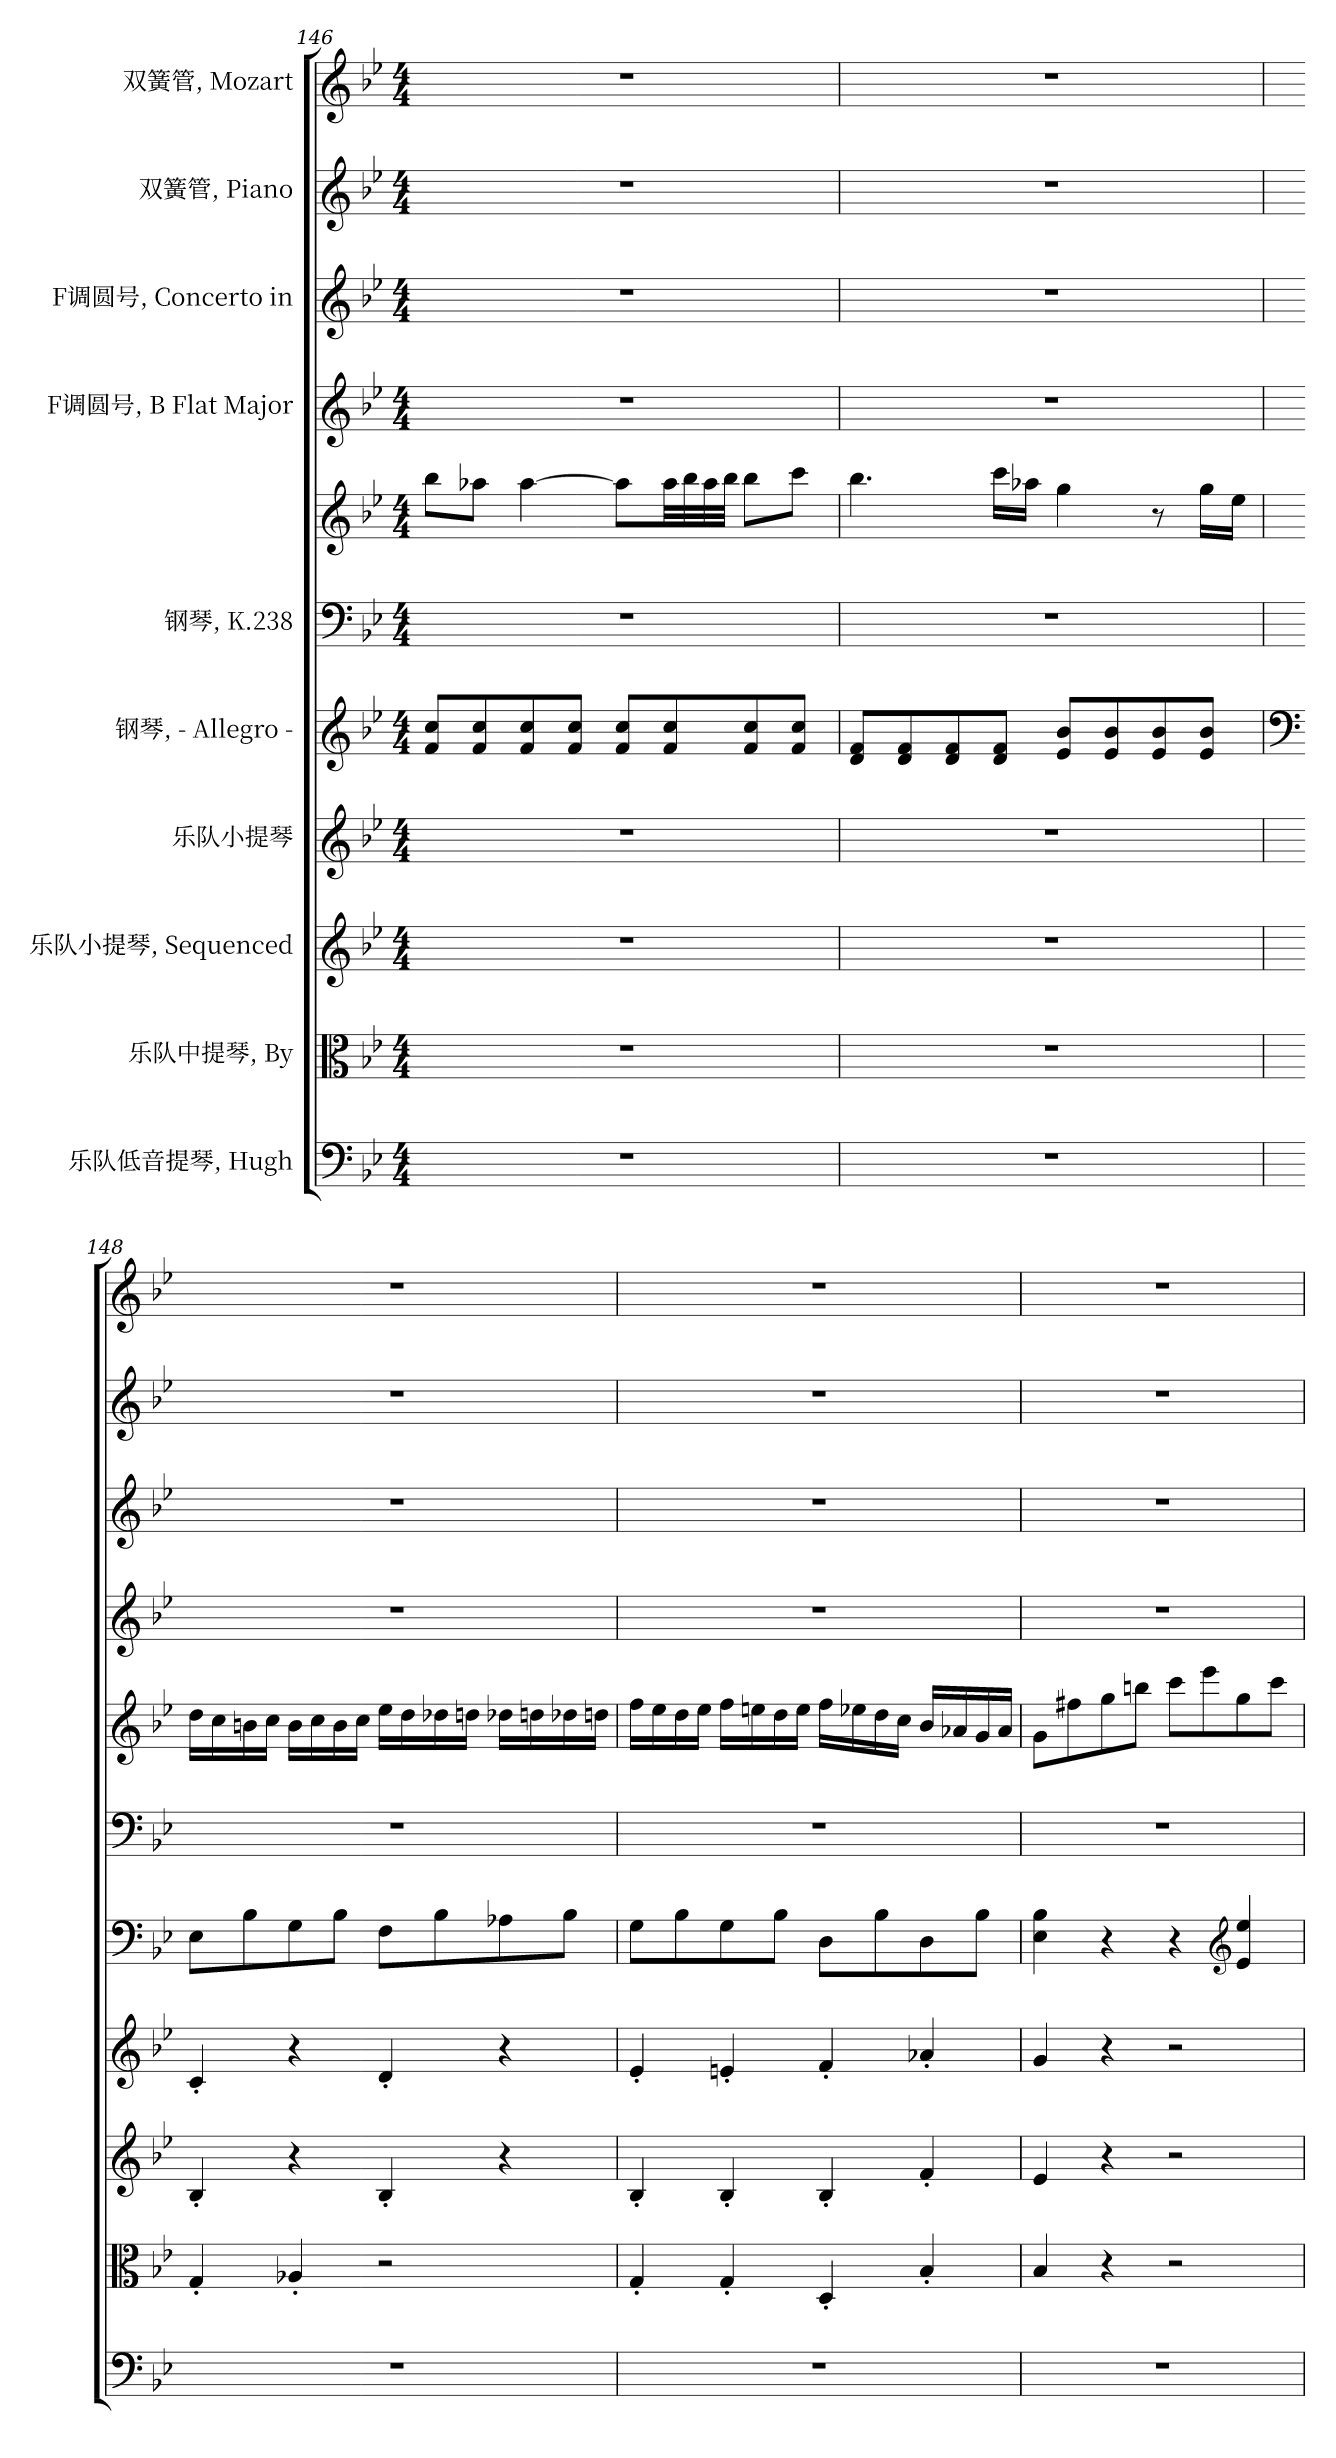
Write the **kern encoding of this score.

**kern	**kern	**kern	**kern	**kern	**kern	**kern	**kern	**kern	**kern	**kern
*part10	*part9	*part8	*part7	*part6	*part5	*part5	*part4	*part3	*part2	*part1
*staff11	*staff10	*staff9	*staff8	*staff7	*staff6	*staff5	*staff4	*staff3	*staff2	*staff1
*I"乐队低音提琴, Hugh	*I"乐队中提琴,   By	*I"乐队小提琴, Sequenced	*I"乐队小提琴	*I"钢琴,   -  Allegro -	*I"钢琴, K.238	*	*I"F调圆号, B Flat Major	*I"F调圆号, Concerto in	*I"双簧管, Piano	*I"双簧管, Mozart
*clefF4	*clefC3	*clefG2	*clefG2	*clefG2	*clefF4	*clefG2	*clefG2	*clefG2	*clefG2	*clefG2
*ITrd7c12	*	*	*	*	*	*	*ITrd4c7	*ITrd4c7	*	*
*k[b-e-]	*k[b-e-]	*k[b-e-]	*k[b-e-]	*k[b-e-]	*k[b-e-]	*k[b-e-]	*k[b-e-a-]	*k[b-e-a-]	*k[b-e-]	*k[b-e-]
*M4/4	*M4/4	*M4/4	*M4/4	*M4/4	*M4/4	*M4/4	*M4/4	*M4/4	*M4/4	*M4/4
=146	=146	=146	=146	=146	=146	=146	=146	=146	=146	=146
1r	1r	1r	1r	8f/ 8cc/L	1r	8bb-\L	1r	1r	1r	1r
.	.	.	.	8f/ 8cc/	.	8aa-X\J	.	.	.	.
.	.	.	.	8f/ 8cc/	.	[4aa-\	.	.	.	.
.	.	.	.	8f/ 8cc/J	.	.	.	.	.	.
.	.	.	.	8f/ 8cc/L	.	8aa-\L]	.	.	.	.
.	.	.	.	8f/ 8cc/	.	32aa-\LL	.	.	.	.
.	.	.	.	.	.	32bb-\	.	.	.	.
.	.	.	.	.	.	32aa-\	.	.	.	.
.	.	.	.	.	.	32bb-\JJJ	.	.	.	.
.	.	.	.	8f/ 8cc/	.	8bb-\L	.	.	.	.
.	.	.	.	8f/ 8cc/J	.	8ccc\J	.	.	.	.
!!LO:PB:g=z
=147	=147	=147	=147	=147	=147	=147	=147	=147	=147	=147
1r	1r	1r	1r	8d/ 8f/L	1r	4.bb-\	1r	1r	1r	1r
.	.	.	.	8d/ 8f/	.	.	.	.	.	.
.	.	.	.	8d/ 8f/	.	.	.	.	.	.
.	.	.	.	8d/ 8f/J	.	16ccc\LL	.	.	.	.
.	.	.	.	.	.	16aa-X\JJ	.	.	.	.
.	.	.	.	8e-/ 8b-/L	.	4gg\	.	.	.	.
.	.	.	.	8e-/ 8b-/	.	.	.	.	.	.
.	.	.	.	8e-/ 8b-/	.	8r	.	.	.	.
.	.	.	.	8e-/ 8b-/J	.	16gg\LL	.	.	.	.
.	.	.	.	.	.	16ee-\JJ	.	.	.	.
=148	=148	=148	=148	=148	=148	=148	=148	=148	=148	=148
*	*	*	*	*clefF4	*	*	*	*	*	*
1r	4G'/	4B-'/	4c'/	8E-\L	1r	16dd\LL	1r	1r	1r	1r
.	.	.	.	.	.	16cc\	.	.	.	.
.	.	.	.	8B-\	.	16bn\	.	.	.	.
.	.	.	.	.	.	16cc\JJ	.	.	.	.
.	4A-X'/	4r	4r	8G\	.	16b\LL	.	.	.	.
.	.	.	.	.	.	16cc\	.	.	.	.
.	.	.	.	8B-\J	.	16b\	.	.	.	.
.	.	.	.	.	.	16cc\JJ	.	.	.	.
.	2r	4B-'/	4d'/	8F\L	.	16ee-\LL	.	.	.	.
.	.	.	.	.	.	16dd\	.	.	.	.
.	.	.	.	8B-\	.	16dd-X\	.	.	.	.
.	.	.	.	.	.	16ddn\JJ	.	.	.	.
.	.	4r	4r	8A-X\	.	16dd-X\LL	.	.	.	.
.	.	.	.	.	.	16ddn\	.	.	.	.
.	.	.	.	8B-\J	.	16dd-X\	.	.	.	.
.	.	.	.	.	.	16ddn\JJ	.	.	.	.
!!LO:PB:g=z
=149	=149	=149	=149	=149	=149	=149	=149	=149	=149	=149
1r	4G'/	4B-'/	4e-'/	8G\L	1r	16ff\LL	1r	1r	1r	1r
.	.	.	.	.	.	16ee-\	.	.	.	.
.	.	.	.	8B-\	.	16dd\	.	.	.	.
.	.	.	.	.	.	16ee-\JJ	.	.	.	.
.	4G'/	4B-'/	4en'/	8G\	.	16ff\LL	.	.	.	.
.	.	.	.	.	.	16een\	.	.	.	.
.	.	.	.	8B-\J	.	16dd\	.	.	.	.
.	.	.	.	.	.	16ee\JJ	.	.	.	.
.	4D'/	4B-'/	4f'/	8D\L	.	16ff\LL	.	.	.	.
.	.	.	.	.	.	16ee-X\	.	.	.	.
.	.	.	.	8B-\	.	16dd\	.	.	.	.
.	.	.	.	.	.	16cc\JJ	.	.	.	.
.	4B-'/	4f'/	4a-X'/	8D\	.	16b-/LL	.	.	.	.
.	.	.	.	.	.	16a-X/	.	.	.	.
.	.	.	.	8B-\J	.	16g/	.	.	.	.
.	.	.	.	.	.	16a-/JJ	.	.	.	.
=150	=150	=150	=150	=150	=150	=150	=150	=150	=150	=150
1r	4B-/	4e-/	4g/	4E-\ 4B-\	1r	8g\L	1r	1r	1r	1r
.	.	.	.	.	.	8ff#X\	.	.	.	.
.	4r	4r	4r	4r	.	8gg\	.	.	.	.
.	.	.	.	.	.	8bbn\J	.	.	.	.
.	2r	2r	2r	4r	.	8ccc\L	.	.	.	.
.	.	.	.	.	.	8eee-\	.	.	.	.
*	*	*	*	*clefG2	*	*	*	*	*	*
.	.	.	.	4e-/ 4ee-/	.	8gg\	.	.	.	.
.	.	.	.	.	.	8ccc\J	.	.	.	.
=	=	=	=	=	=	=	=	=	=	=
*-	*-	*-	*-	*-	*-	*-	*-	*-	*-	*-
